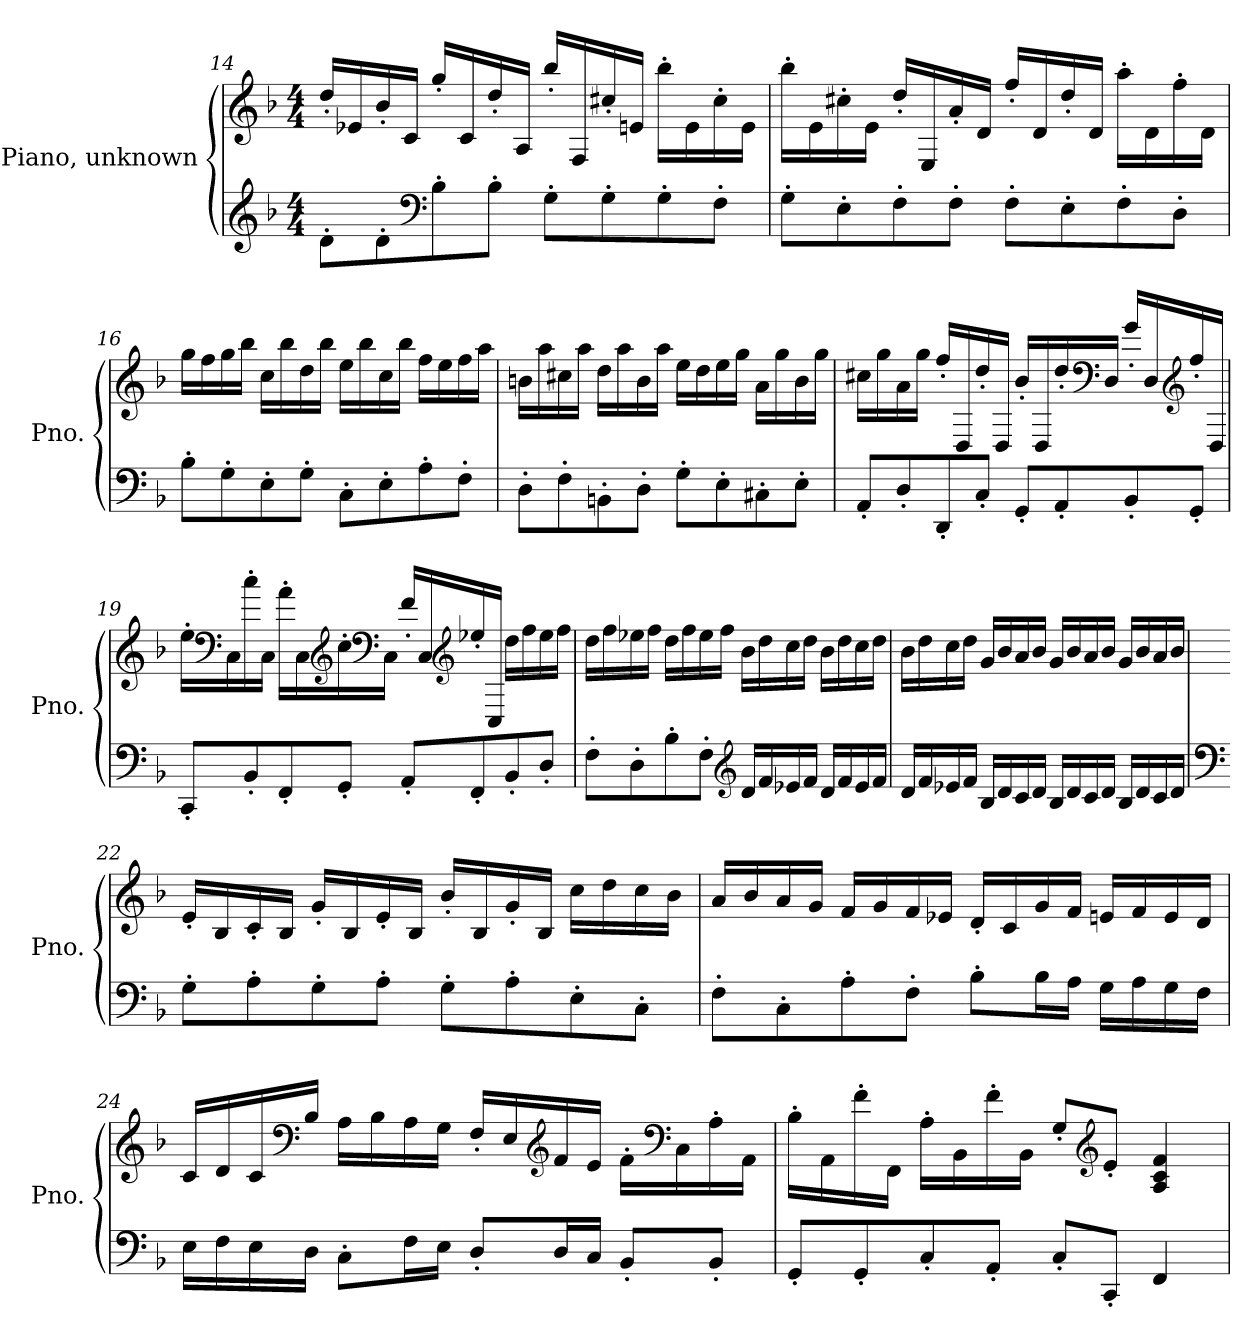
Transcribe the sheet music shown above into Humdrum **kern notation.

**kern	**kern
*part1	*part1
*staff2	*staff1
*I"Piano, unknown	*
*I'Pno.	*
!!LO:PB:g=z
*clefG2	*clefG2
*k[b-]	*k[b-]
*M4/4	*M4/4
=14	=14
8d'\L	16dd'/LL
.	16e-X/
8d'\	16b-'/
.	16c/JJ
*clefF4	*
8B-'\	16gg'/LL
.	16c/
8B-'\J	16dd'/
.	16A/JJ
8G'\L	16bb-'/LL
.	16F/
8G'\	16cc#X'/
.	16en/JJ
8G'\	16bb-'\LL
.	16e\
8F'\J	16cc#'\
.	16e\JJ
=15	=15
8G'\L	16bb-'\LL
.	16e\
8E'\	16cc#X'\
.	16e\JJ
8F'\	16dd'/LL
.	16E/
8F'\J	16a'/
.	16d/JJ
8F'\L	16ff'/LL
.	16d/
8E'\	16dd'/
.	16d/JJ
8F'\	16aa'\LL
.	16d\
8D'\J	16ff'\
.	16d\JJ
!!LO:LB:g=z
=16	=16
8B-'\L	16gg\LL
.	16ff\
8G'\	16gg\
.	16bb-\JJ
8E'\	16cc\LL
.	16bb-\
8G'\J	16dd\
.	16bb-\JJ
8C'\L	16ee\LL
.	16bb-\
8E'\	16cc\
.	16bb-\JJ
8A'\	16ff\LL
.	16ee\
8F'\J	16ff\
.	16aa\JJ
=17	=17
8D'\L	16bn\LL
.	16aa\
8F'\	16cc#X\
.	16aa\JJ
8BBn'\	16dd\LL
.	16aa\
8D'\J	16b\
.	16aa\JJ
8G'\L	16ee\LL
.	16dd\
8E'\	16ee\
.	16gg\JJ
8C#X'\	16a\LL
.	16gg\
8E'\J	16b\
.	16gg\JJ
!!LO:LB:g=z
=18	=18
8AA'/L	16cc#X\LL
.	16gg\
8D'/	16a\
.	16gg\JJ
8DD'/	16ff'/LL
.	16D/
8C'/J	16dd'/
.	16D/JJ
8GG'/L	16b-'/LL
.	16D/
8AA'/	16dd'/
*	*clefF4
.	16D/JJ
8BB-'/	16g'/LL
.	16D/
*	*clefG2
8GG'/J	16ff'/
.	16D/JJ
=19	=19
8CC'/L	16ee'\LL
*	*clefF4
.	16C\
8BB-'/	16cc'\
.	16C\JJ
8FF'/	16a'\LL
.	16C\
*	*clefG2
8GG'/J	16cc'\
*	*clefF4
.	16C\JJ
8AA'/L	16f'/LL
.	16C/
*	*clefG2
8FF'/	16ee-X'/
.	16C/JJ
8BB-'/	16dd\LL
.	16ff\
8D'/J	16ee-\
.	16ff\JJ
!!LO:LB:g=z
=20	=20
8F'\L	16dd\LL
.	16ff\
8D'\	16ee-X\
.	16ff\JJ
8B-'\	16dd\LL
.	16ff\
8F'\J	16ee-\
.	16ff\JJ
*clefG2	*
16d/LL	16b-\LL
16f/	16dd\
16e-X/	16cc\
16f/JJ	16dd\JJ
16d/LL	16b-\LL
16f/	16dd\
16e-/	16cc\
16f/JJ	16dd\JJ
=21	=21
16d/LL	16b-\LL
16f/	16dd\
16e-X/	16cc\
16f/JJ	16dd\JJ
16B-/LL	16g/LL
16d/	16b-/
16c/	16a/
16d/JJ	16b-/JJ
16B-/LL	16g/LL
16d/	16b-/
16c/	16a/
16d/JJ	16b-/JJ
16B-/LL	16g/LL
16d/	16b-/
16c/	16a/
16d/JJ	16b-/JJ
!!LO:LB:g=z
=22	=22
*clefF4	*
8G'\L	16e'/LL
.	16B-/
8A'\	16c'/
.	16B-/JJ
8G'\	16g'/LL
.	16B-/
8A'\J	16e'/
.	16B-/JJ
8G'\L	16b-'/LL
.	16B-/
8A'\	16g'/
.	16B-/JJ
8E'\	16cc\LL
.	16dd\
8C'\J	16cc\
.	16b-\JJ
=23	=23
8F'\L	16a/LL
.	16b-/
8C'\	16a/
.	16g/JJ
8A'\	16f/LL
.	16g/
8F'\J	16f/
.	16e-X/JJ
8B-'\L	16d'/LL
.	16c/
16B-\L	16g/
16A\JJ	16f/JJ
16G\LL	16en/LL
16A\	16f/
16G\	16e/
16F\JJ	16d/JJ
!!LO:LB:g=z
=24	=24
16E\LL	16c/LL
16F\	16d/
16E\	16c/
*	*clefF4
16D\JJ	16B-/JJ
8C'\L	16A\LL
.	16B-\
16F\L	16A\
16E\JJ	16G\JJ
8D'/L	16F'/LL
.	16E/
*	*clefG2
16D/L	16f/
16C/JJ	16e/JJ
8BB-'/L	16f'\LL
*	*clefF4
.	16C\
8BB-'/J	16A'\
.	16AA\JJ
=25	=25
8GG'/L	16B-'\LL
.	16AA\
8GG'/	16f'\
.	16FF\JJ
8C'/	16A'\LL
.	16BB-\
8AA'/J	16f'\
.	16BB-\JJ
8C'/L	8G'/L
*	*clefG2
8CC'/J	8e'/J
4FF/	4A/ 4c/ 4f/
=	=
*-	*-
